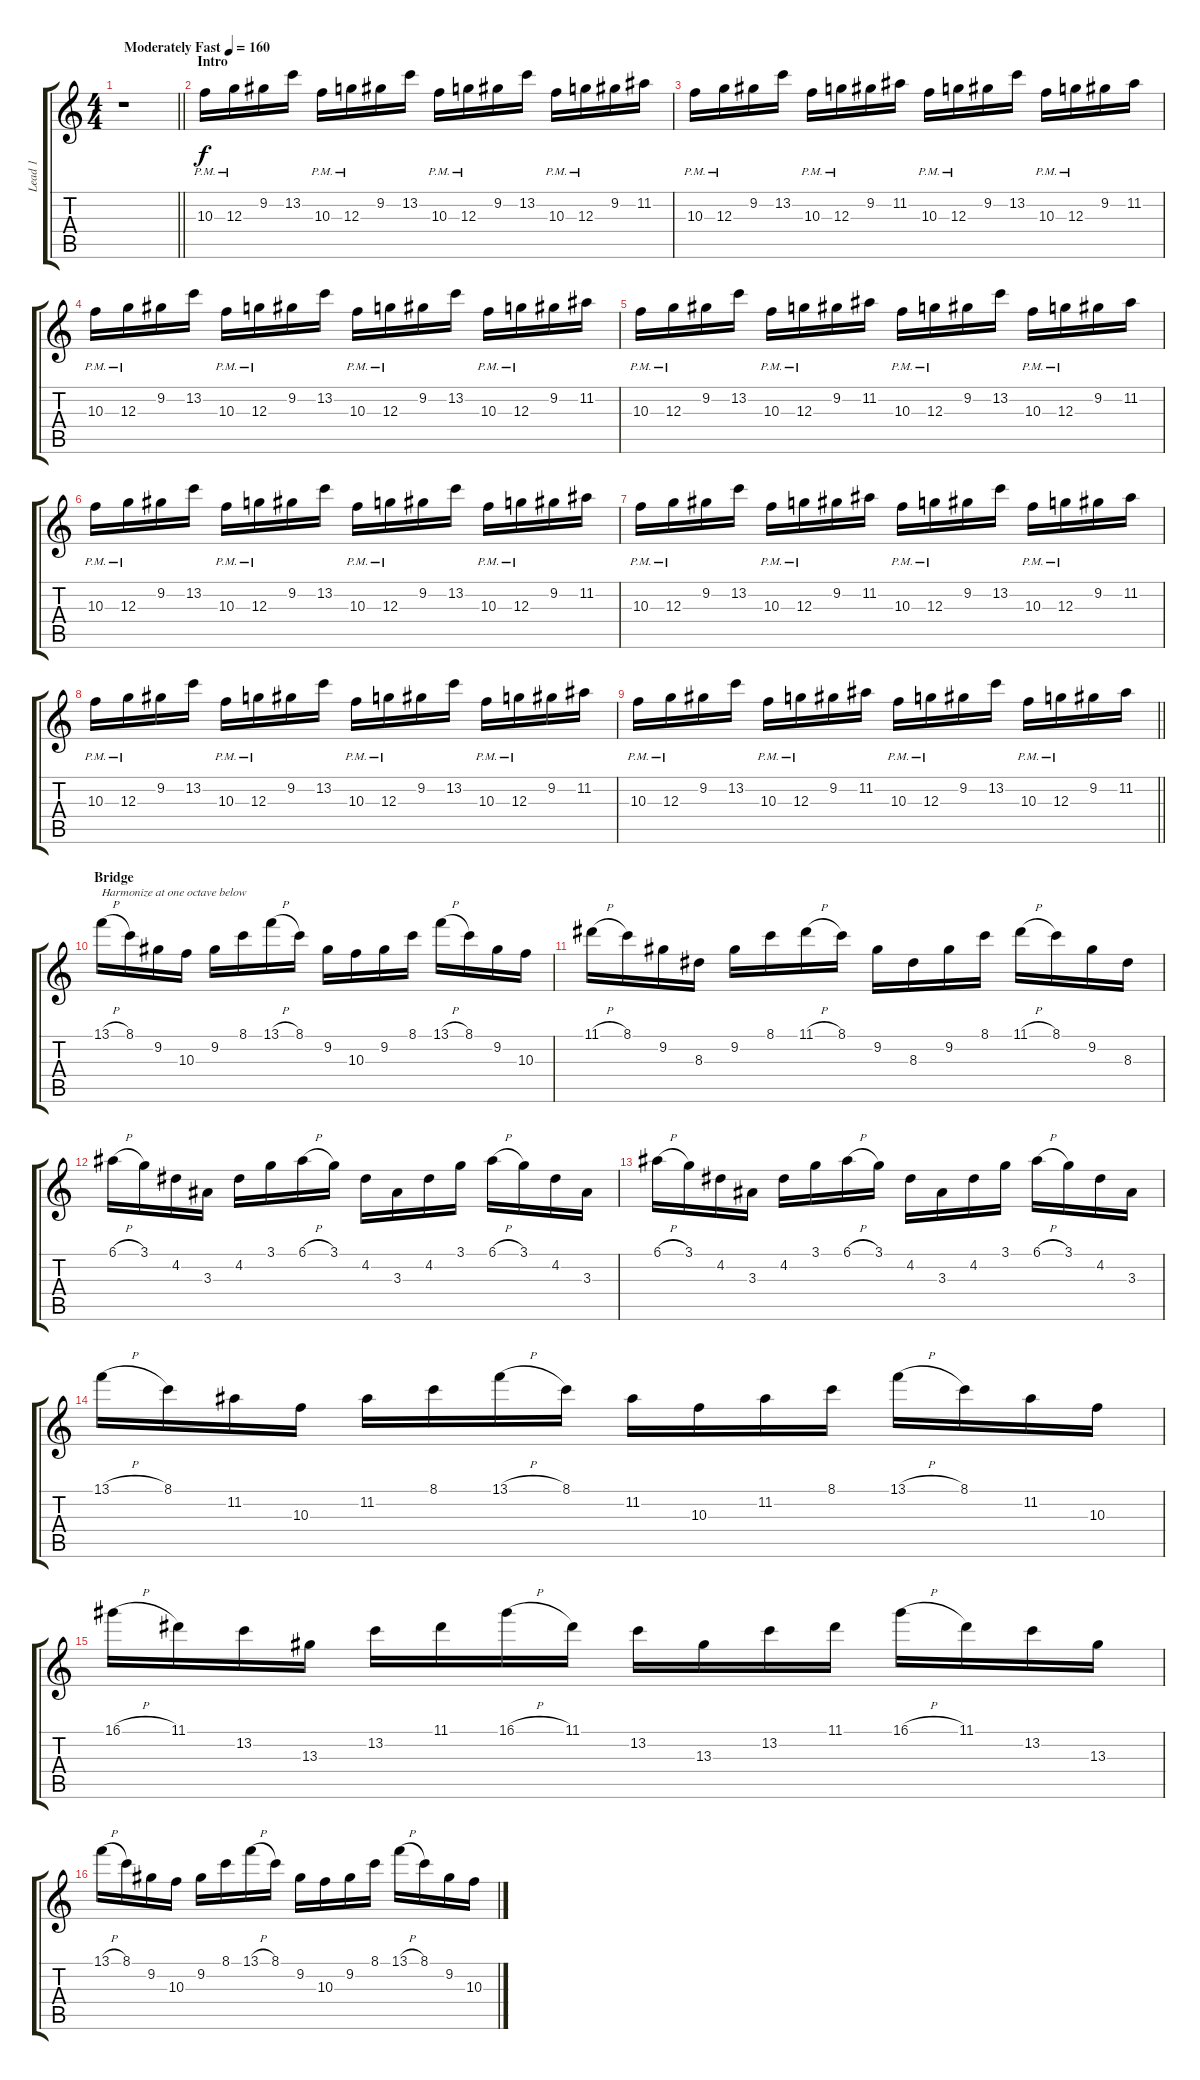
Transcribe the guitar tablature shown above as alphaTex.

\track ("Lead 1" "Lead 1") {instrument distortionguitar}
\staff {score tabs}
\tuning (E4 B3 G3 D3 A2 E2) {hide}
\ts (4 4)
\tempo (160 "Moderately Fast")
\clef g2
\barLineRight lightlight
\ks c
r.1{dy f instrument distortionguitar} |
\section ("" "Intro")
10.3{pm}.16 12.3{pm}.16 9.2.16 13.2.16 10.3{pm}.16 12.3{pm}.16 9.2.16 13.2.16 10.3{pm}.16 12.3{pm}.16 9.2.16 13.2.16 10.3{pm}.16 12.3{pm}.16 9.2.16 11.2.16 |
10.3{pm}.16 12.3{pm}.16 9.2.16 13.2.16 10.3{pm}.16 12.3{pm}.16 9.2.16 11.2.16 10.3{pm}.16 12.3{pm}.16 9.2.16 13.2.16 10.3{pm}.16 12.3{pm}.16 9.2.16 11.2.16 |
10.3{pm}.16 12.3{pm}.16 9.2.16 13.2.16 10.3{pm}.16 12.3{pm}.16 9.2.16 13.2.16 10.3{pm}.16 12.3{pm}.16 9.2.16 13.2.16 10.3{pm}.16 12.3{pm}.16 9.2.16 11.2.16 |
10.3{pm}.16 12.3{pm}.16 9.2.16 13.2.16 10.3{pm}.16 12.3{pm}.16 9.2.16 11.2.16 10.3{pm}.16 12.3{pm}.16 9.2.16 13.2.16 10.3{pm}.16 12.3{pm}.16 9.2.16 11.2.16 |
10.3{pm}.16 12.3{pm}.16 9.2.16 13.2.16 10.3{pm}.16 12.3{pm}.16 9.2.16 13.2.16 10.3{pm}.16 12.3{pm}.16 9.2.16 13.2.16 10.3{pm}.16 12.3{pm}.16 9.2.16 11.2.16 |
10.3{pm}.16 12.3{pm}.16 9.2.16 13.2.16 10.3{pm}.16 12.3{pm}.16 9.2.16 11.2.16 10.3{pm}.16 12.3{pm}.16 9.2.16 13.2.16 10.3{pm}.16 12.3{pm}.16 9.2.16 11.2.16 |
10.3{pm}.16 12.3{pm}.16 9.2.16 13.2.16 10.3{pm}.16 12.3{pm}.16 9.2.16 13.2.16 10.3{pm}.16 12.3{pm}.16 9.2.16 13.2.16 10.3{pm}.16 12.3{pm}.16 9.2.16 11.2.16 |
\barLineRight lightlight
10.3{pm}.16 12.3{pm}.16 9.2.16 13.2.16 10.3{pm}.16 12.3{pm}.16 9.2.16 11.2.16 10.3{pm}.16 12.3{pm}.16 9.2.16 13.2.16 10.3{pm}.16 12.3{pm}.16 9.2.16 11.2.16 |
\section ("" "Bridge")
13.1{h}.16{txt "Harmonize at one octave below" volume 16} 8.1.16 9.2.16 10.3.16 9.2.16 8.1.16 13.1{h}.16 8.1.16 9.2.16 10.3.16 9.2.16 8.1.16 13.1{h}.16 8.1.16 9.2.16 10.3.16 |
11.1{h}.16 8.1.16 9.2.16 8.3.16 9.2.16 8.1.16 11.1{h}.16 8.1.16 9.2.16 8.3.16 9.2.16 8.1.16 11.1{h}.16 8.1.16 9.2.16 8.3.16 |
6.1{h}.16 3.1.16 4.2.16 3.3.16 4.2.16 3.1.16 6.1{h}.16 3.1.16 4.2.16 3.3.16 4.2.16 3.1.16 6.1{h}.16 3.1.16 4.2.16 3.3.16 |
6.1{h}.16 3.1.16 4.2.16 3.3.16 4.2.16 3.1.16 6.1{h}.16 3.1.16 4.2.16 3.3.16 4.2.16 3.1.16 6.1{h}.16 3.1.16 4.2.16 3.3.16 |
13.1{h}.16 8.1.16 11.2.16 10.3.16 11.2.16 8.1.16 13.1{h}.16 8.1.16 11.2.16 10.3.16 11.2.16 8.1.16 13.1{h}.16 8.1.16 11.2.16 10.3.16 |
16.1{h}.16 11.1.16 13.2.16 13.3.16 13.2.16 11.1.16 16.1{h}.16 11.1.16 13.2.16 13.3.16 13.2.16 11.1.16 16.1{h}.16 11.1.16 13.2.16 13.3.16 |
13.1{h}.16 8.1.16 9.2.16 10.3.16 9.2.16 8.1.16 13.1{h}.16 8.1.16 9.2.16 10.3.16 9.2.16 8.1.16 13.1{h}.16 8.1.16 9.2.16 10.3.16
